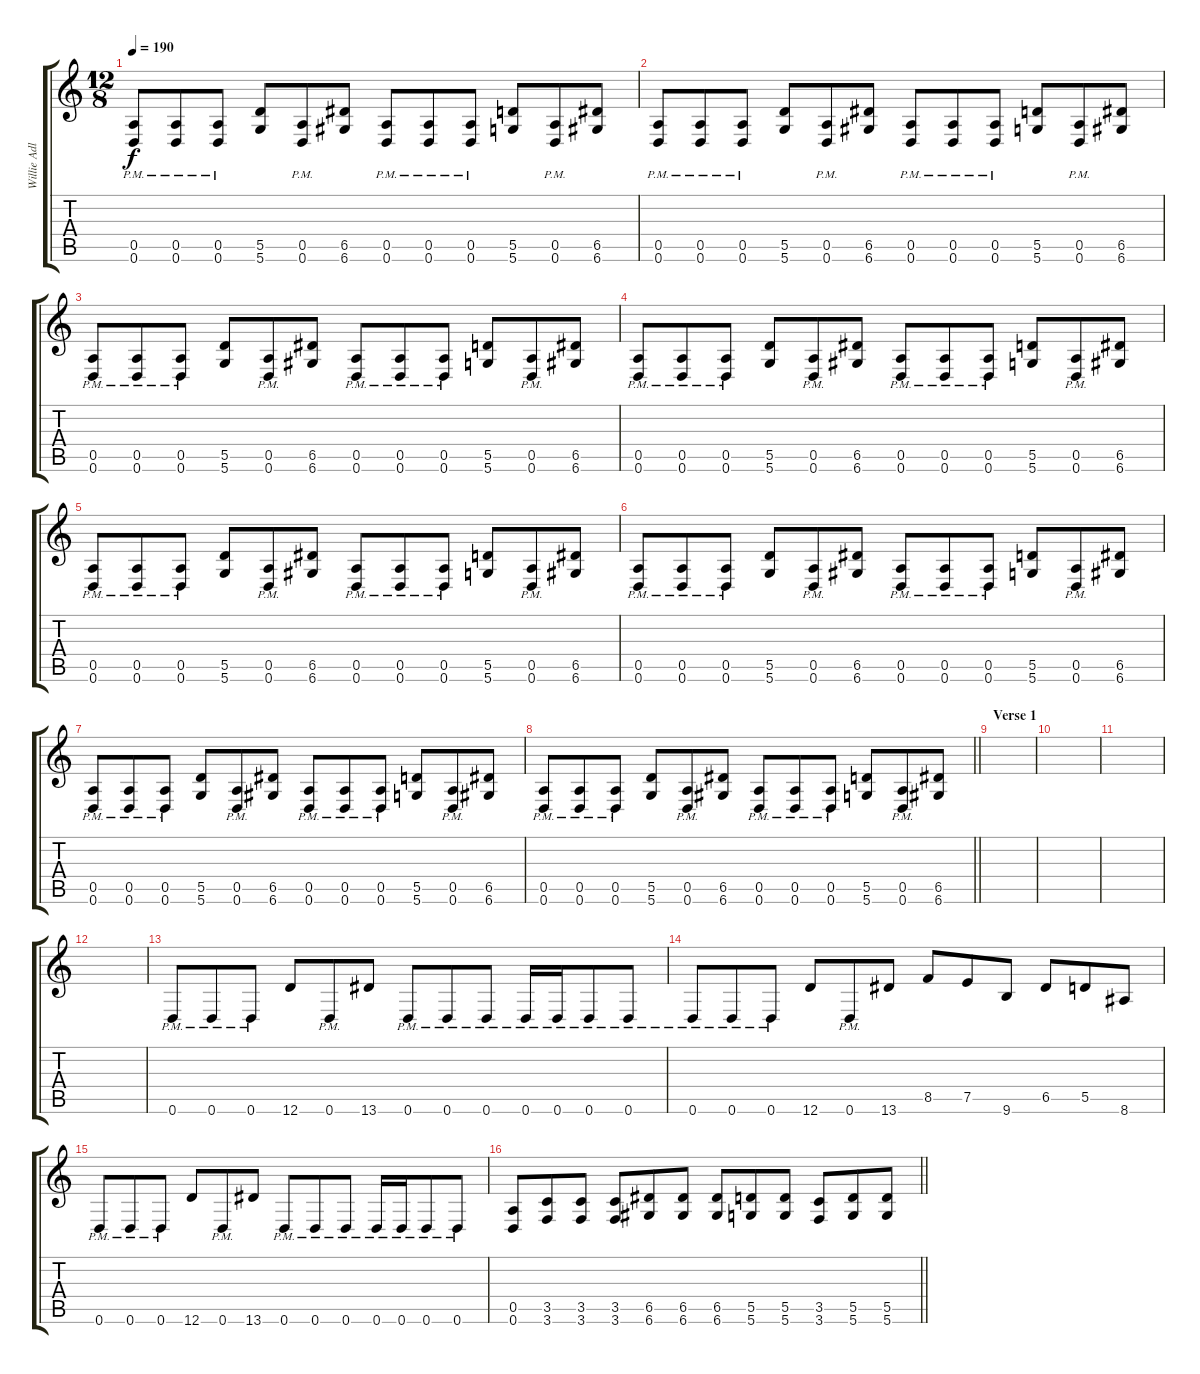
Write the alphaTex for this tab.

\track ("Willie Adler - Rhythm" "Willie Adl") {instrument distortionguitar}
\staff {score tabs}
\tuning (E4 B3 G3 D3 A2 D2) {hide}
\ts (12 8)
\tempo 190
\clef g2
\ks c
(0.5{pm} 0.6{pm}).8{dy f} (0.5{pm} 0.6{pm}).8 (0.5{pm} 0.6{pm}).8 (5.5 5.6).8 (0.5 0.6{pm}).8 (6.5 6.6).8 (0.5{pm} 0.6{pm}).8 (0.5{pm} 0.6{pm}).8 (0.5{pm} 0.6{pm}).8 (5.5 5.6).8 (0.5{pm} 0.6{pm}).8 (6.5 6.6).8 |
(0.5{pm} 0.6{pm}).8 (0.5{pm} 0.6{pm}).8 (0.5{pm} 0.6{pm}).8 (5.5 5.6).8 (0.5 0.6{pm}).8 (6.5 6.6).8 (0.5{pm} 0.6{pm}).8 (0.5{pm} 0.6{pm}).8 (0.5{pm} 0.6{pm}).8 (5.5 5.6).8 (0.5{pm} 0.6{pm}).8 (6.5 6.6).8 |
(0.5{pm} 0.6{pm}).8 (0.5{pm} 0.6{pm}).8 (0.5{pm} 0.6{pm}).8 (5.5 5.6).8 (0.5 0.6{pm}).8 (6.5 6.6).8 (0.5{pm} 0.6{pm}).8 (0.5{pm} 0.6{pm}).8 (0.5{pm} 0.6{pm}).8 (5.5 5.6).8 (0.5{pm} 0.6{pm}).8 (6.5 6.6).8 |
(0.5{pm} 0.6{pm}).8 (0.5{pm} 0.6{pm}).8 (0.5{pm} 0.6{pm}).8 (5.5 5.6).8 (0.5 0.6{pm}).8 (6.5 6.6).8 (0.5{pm} 0.6{pm}).8 (0.5{pm} 0.6{pm}).8 (0.5{pm} 0.6{pm}).8 (5.5 5.6).8 (0.5{pm} 0.6{pm}).8 (6.5 6.6).8 |
(0.5{pm} 0.6{pm}).8 (0.5{pm} 0.6{pm}).8 (0.5{pm} 0.6{pm}).8 (5.5 5.6).8 (0.5 0.6{pm}).8 (6.5 6.6).8 (0.5{pm} 0.6{pm}).8 (0.5{pm} 0.6{pm}).8 (0.5{pm} 0.6{pm}).8 (5.5 5.6).8 (0.5{pm} 0.6{pm}).8 (6.5 6.6).8 |
(0.5{pm} 0.6{pm}).8 (0.5{pm} 0.6{pm}).8 (0.5{pm} 0.6{pm}).8 (5.5 5.6).8 (0.5 0.6{pm}).8 (6.5 6.6).8 (0.5{pm} 0.6{pm}).8 (0.5{pm} 0.6{pm}).8 (0.5{pm} 0.6{pm}).8 (5.5 5.6).8 (0.5{pm} 0.6{pm}).8 (6.5 6.6).8 |
(0.5{pm} 0.6{pm}).8 (0.5{pm} 0.6{pm}).8 (0.5{pm} 0.6{pm}).8 (5.5 5.6).8 (0.5 0.6{pm}).8 (6.5 6.6).8 (0.5{pm} 0.6{pm}).8 (0.5{pm} 0.6{pm}).8 (0.5{pm} 0.6{pm}).8 (5.5 5.6).8 (0.5{pm} 0.6{pm}).8 (6.5 6.6).8 |
\barLineRight lightlight
(0.5{pm} 0.6{pm}).8 (0.5{pm} 0.6{pm}).8 (0.5{pm} 0.6{pm}).8 (5.5 5.6).8 (0.5 0.6{pm}).8 (6.5 6.6).8 (0.5{pm} 0.6{pm}).8 (0.5{pm} 0.6{pm}).8 (0.5{pm} 0.6{pm}).8 (5.5 5.6).8 (0.5{pm} 0.6{pm}).8 (6.5 6.6).8 |
\section ("" "Verse 1")
|
|
|
|
0.6{pm}.8 0.6{pm}.8 0.6{pm}.8 12.6.8 0.6{pm}.8 13.6.8 0.6{pm}.8 0.6{pm}.8 0.6{pm}.8 0.6{pm}.16 0.6{pm}.16 0.6{pm}.8 0.6{pm}.8 |
0.6{pm}.8 0.6{pm}.8 0.6{pm}.8 12.6.8 0.6{pm}.8 13.6.8 8.5.8 7.5.8 9.6.8 6.5.8 5.5.8 8.6.8 |
0.6{pm}.8 0.6{pm}.8 0.6{pm}.8 12.6.8 0.6{pm}.8 13.6.8 0.6{pm}.8 0.6{pm}.8 0.6{pm}.8 0.6{pm}.16 0.6{pm}.16 0.6{pm}.8 0.6{pm}.8 |
\barLineRight lightlight
(0.5 0.6).8 (3.5 3.6).8 (3.5 3.6).8 (3.5 3.6).8 (6.5 6.6).8 (6.5 6.6).8 (6.5 6.6).8 (5.5 5.6).8 (5.5 5.6).8 (3.5 3.6).8 (5.5 5.6).8 (5.5 5.6).8
